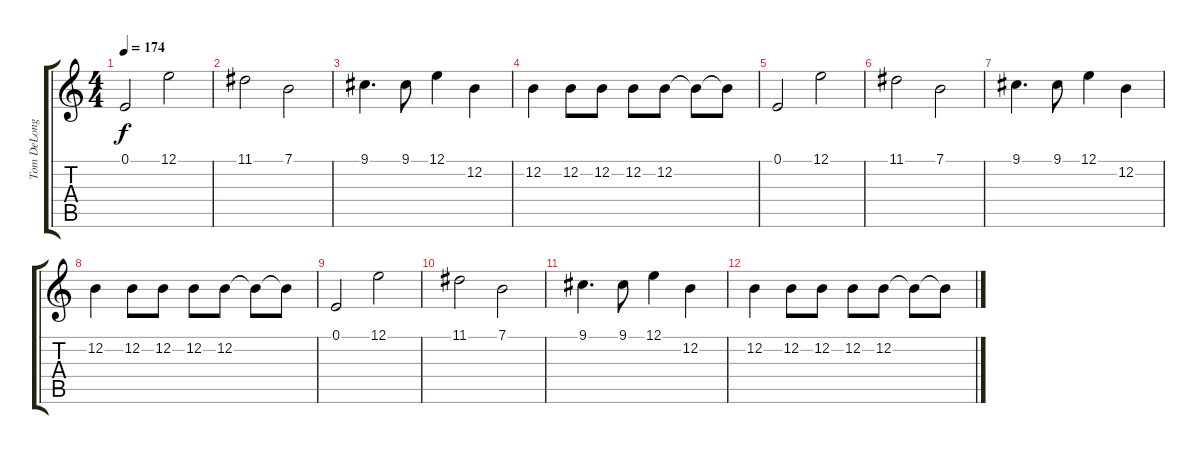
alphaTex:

\track ("Tom DeLonge - Vocals" "Tom DeLong") {instrument tenorsax}
\staff {score tabs}
\tuning (E4 B3 G3 D3 A2 E2) {hide}
\ts (4 4)
\tempo 174
\clef g2
\ks c
0.1.2{dy f} 12.1.2 |
11.1.2 7.1.2 |
9.1.4{d} 9.1.8 12.1.4 12.2.4 |
12.2.4 12.2.8 12.2.8 12.2.8 12.2.8 12.2{t}.8 12.2{t}.8 |
0.1.2 12.1.2 |
11.1.2 7.1.2 |
9.1.4{d} 9.1.8 12.1.4 12.2.4 |
12.2.4 12.2.8 12.2.8 12.2.8 12.2.8 12.2{t}.8 12.2{t}.8 |
0.1.2 12.1.2 |
11.1.2 7.1.2 |
9.1.4{d} 9.1.8 12.1.4 12.2.4 |
12.2.4 12.2.8 12.2.8 12.2.8 12.2.8 12.2{t}.8 12.2{t}.8
